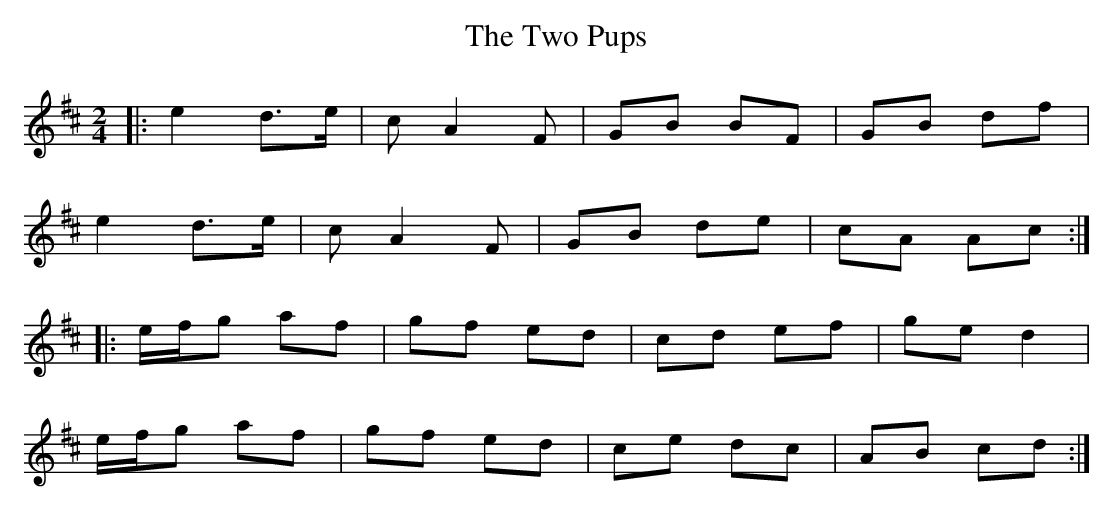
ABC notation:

X:1
T: The Two Pups
M: 2/4
L: 1/8
K: Amix
|: e2 d>e | c A2 F | GB BF | GB df |
e2 d>e | c A2 F | GB de | cA Ac :|
|: e/f/g af | gf ed | cd ef | ge d2 |
e/f/g af | gf ed | ce dc | AB cd :|
